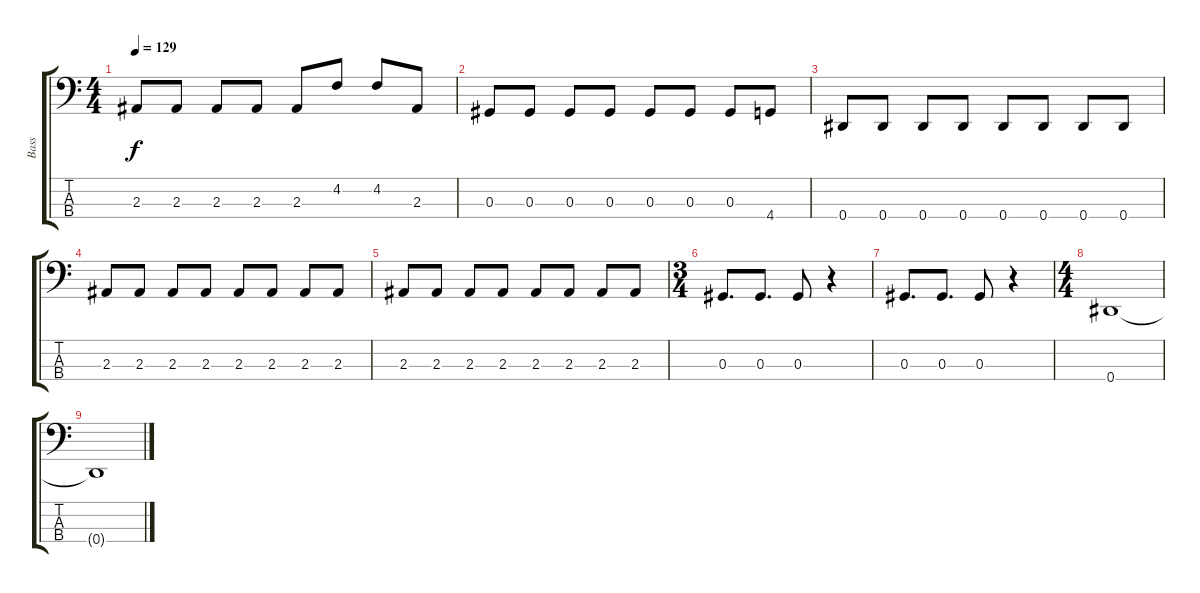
\track ("Bass" "Bass") {instrument electricbassfinger}
\staff {score tabs}
\tuning (Gb2 Db2 Ab1 Eb1) {hide}
\ts (4 4)
\tempo 129
\clef f4
\ks c
2.3.8{dy f} 2.3.8 2.3.8 2.3.8 2.3.8 4.2.8 4.2.8 2.3.8 |
0.3.8 0.3.8 0.3.8 0.3.8 0.3.8 0.3.8 0.3.8 4.4.8 |
0.4.8 0.4.8 0.4.8 0.4.8 0.4.8 0.4.8 0.4.8 0.4.8 |
2.3.8 2.3.8 2.3.8 2.3.8 2.3.8 2.3.8 2.3.8 2.3.8 |
2.3.8 2.3.8 2.3.8 2.3.8 2.3.8 2.3.8 2.3.8 2.3.8 |
\ts (3 4)
0.3.8{d} 0.3.8{d} 0.3.8 r.4 |
0.3.8{d} 0.3.8{d} 0.3.8 r.4 |
\ts (4 4)
0.4.1 |
0.4{t}.1
